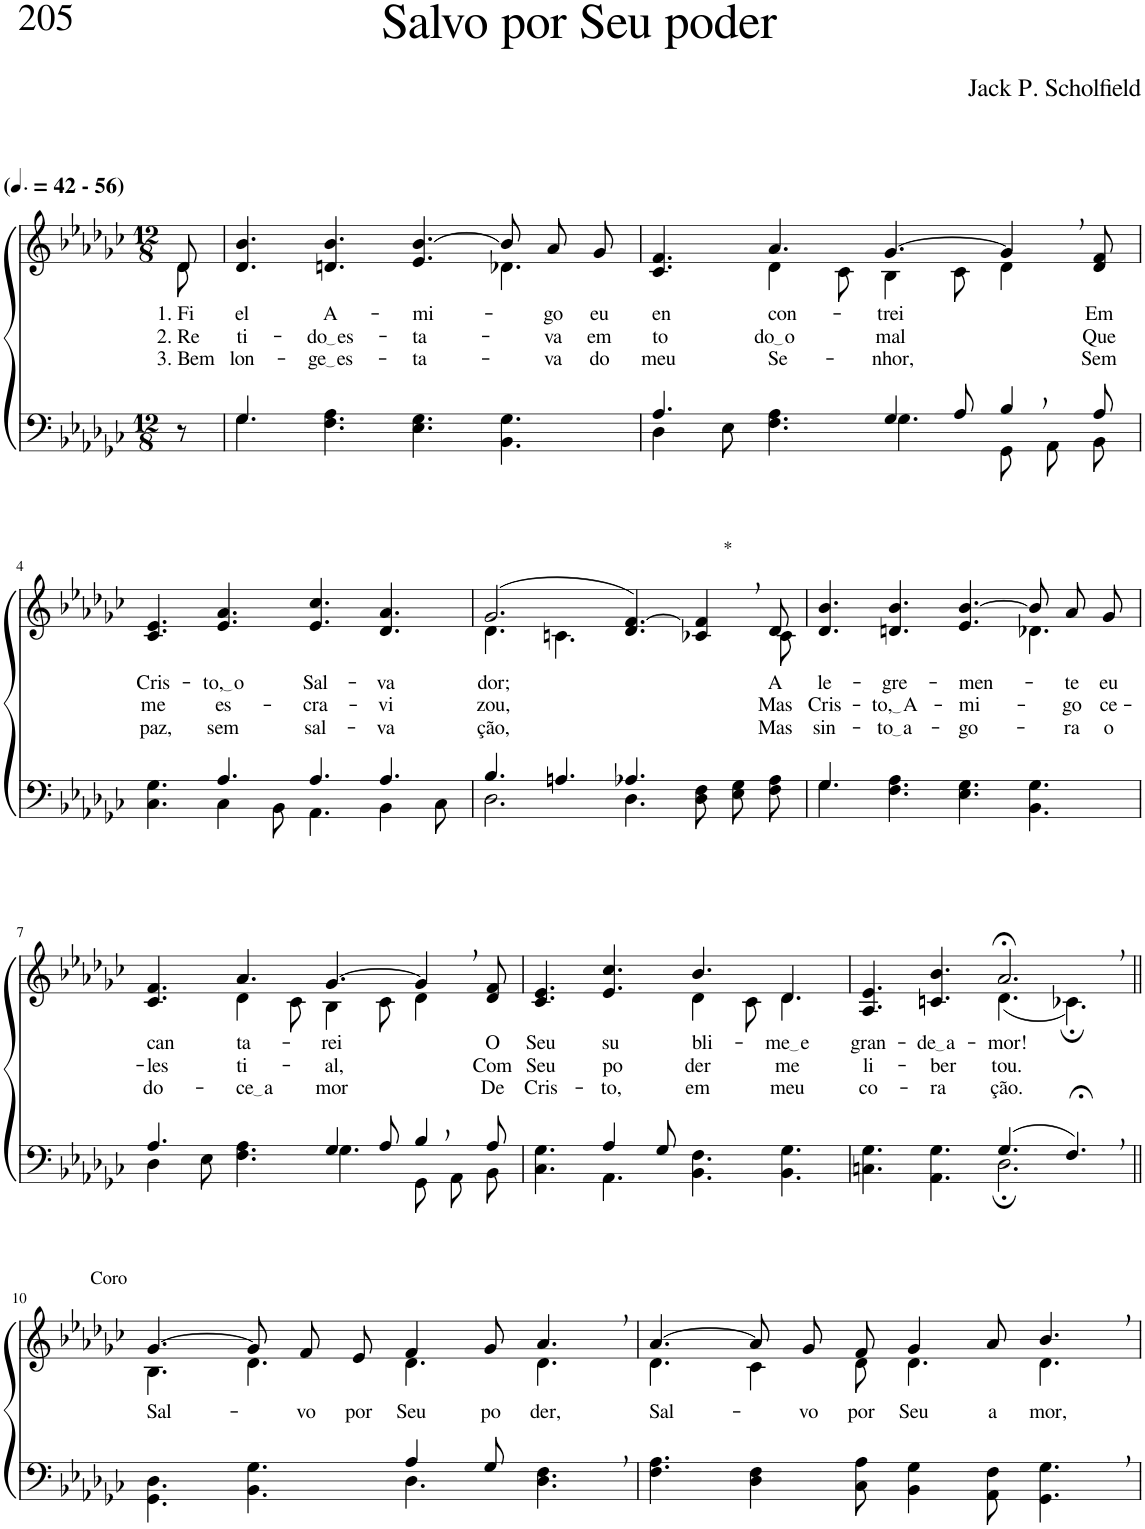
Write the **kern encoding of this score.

**kern	**kern	**text	**text	**text
*part2	*part1	*part1	*part1	*part1
*staff2	*staff1	*staff1	*staff1	*staff1
*I"Parte III e IV	*I"Parte I e II	*	*	*
*clefF4	*clefG2	*	*	*
*Trd-1c-2	*Trd-1c-2	*	*	*
*k[b-e-a-d-g-c-]	*k[b-e-a-d-g-c-]	*	*	*
*M12/8	*M12/8	*	*	*
*MM63	*MM63	*	*	*
=1	=1	=1	=1	=1
*	*^	*	*	*
!	!LO:TX:a:B:t=(	!	!	!	!
!	!LO:TX:a:B:t=- 56)	!	!	!	!
!	!	!	!LO:LY:b	!LO:LY:b	!LO:LY:b
8r	8d-/	8d-\	1. Fi-	2. Re-	3. Bem
=2	=2	=2	=2	=2	=2
*^	*	*	*	*	*
!	!	!	!	!LO:LY:b	!LO:LY:b	!LO:LY:b
4.G-/	4.G-\	4.d-/ 4.b-/	8ryy	-el	-ti-	lon-
!	!	!	!	!LO:LY:b	!LO:LY:b	!LO:LY:b
*	*	*v	*v	*	*	*
1ryy	4.F\ 4.A-\	4.dn/ 4.b-/	A-	do es	ge es
!	!	!	!LO:LY:b	!LO:LY:b	!LO:LY:b
.	4.E-\ 4.G-\	4.e-/ [4.b-/	-mi-	-ta-	-ta-
*	*	*^	*	*	*
.	4.BB-\ 4.G-\	8b-/L]	4.d-X\	.	.	.
!	!	!	!	!LO:LY:b	!LO:LY:b	!LO:LY:b
.	.	8a-/	.	-go	-va	-va
!	!	!	!	!LO:LY:b	!LO:LY:b	!LO:LY:b
8ryy	.	8g-/J	.	eu	em	do
=3	=3	=3	=3	=3	=3	=3
!	!	!	!	!LO:LY:b	!LO:LY:b	!LO:LY:b
4.A-/	4D-\	4.c-/ 4.f/	4.ryy	en-	to-	meu
.	8E-\	.	.	.	.	.
!	!	!	!	!LO:LY:b	!LO:LY:b	!LO:LY:b
4.ryy	4.F\ 4.A-\	4.a-/	4d-\	-con-	do o	Se-
.	.	.	8c-\	.	.	.
!	!	!	!	!LO:LY:b	!LO:LY:b	!LO:LY:b
4G-/	4.G-\	[4.g-/	4B-\	-trei	mal	-nhor,
8A-/	.	.	8c-\	.	.	.
4B-,/	8GG-\L	4g-,/]	4d-\	.	.	.
.	8AA-\	.	.	.	.	.
!	!	!	!	!LO:LY:b	!LO:LY:b	!LO:LY:b
8A-/	8BB-\J	8d-/ 8f/	8ryy	Em	Que	Sem
!!LO:LB:g=z
=4	=4	=4	=4	=4	=4	=4
!	!	!	!	!LO:LY:b	!LO:LY:b	!LO:LY:b
*	*	*v	*v	*	*	*
4.ryy	4.C-\ 4.G-\	4.c-/ 4.e-/	Cris-	me	paz,
!	!	!	!LO:LY:b	!LO:LY:b	!LO:LY:b
4.A-/	4C-\	4.e-/ 4.a-/	to, o	es-	sem
.	8BB-\	.	.	.	.
!	!	!	!LO:LY:b	!LO:LY:b	!LO:LY:b
4.A-/	4.AA-\	4.e-/ 4.cc-/	Sal-	-cra-	sal-
!	!	!	!LO:LY:b	!LO:LY:b	!LO:LY:b
4.A-/	4BB-\	4.d-/ 4.a-/	-va-	-vi-	-va-
.	8C-\	.	.	.	.
=5	=5	=5	=5	=5	=5
*	*	*^	*	*	*
!	!	!	!	!LO:LY:b	!LO:LY:b	!LO:LY:b
4.B-/	2.D-\	(2.g-/	4.d-\	-dor;	-zou,	-ção,
4.An/	.	.	4.cn\	.	.	.
4.A-X/	4.D-\	4.d-/ [4.f/)	8ryy	.	.	.
!	!	!LO:TX:a:t=*	!	!	!	!
*	*	*v	*v	*	*	*
4.ryy	8D-\ 8F\L	4c-X/, 4f/],	.	.	.
.	8E-\ 8G-\	.	.	.	.
*	*	*^	*	*	*
!	!	!	!	!LO:LY:b	!LO:LY:b	!LO:LY:b
.	8F\ 8A-\J	8d-/	8c-\	A-	-Mas	Mas
=6	=6	=6	=6	=6	=6	=6
!	!	!	!	!LO:LY:b	!LO:LY:b	!LO:LY:b
4.G-/	4.G-\	4.d-/ 4.b-/	8ryy	-le-	Cris-	sin-
!	!	!	!	!LO:LY:b	!LO:LY:b	!LO:LY:b
*	*	*v	*v	*	*	*
1ryy	4.F\ 4.A-\	4.dn/ 4.b-/	-gre-	to, A	to a
!	!	!	!LO:LY:b	!LO:LY:b	!LO:LY:b
.	4.E-\ 4.G-\	4.e-/ [4.b-/	-men-	-mi-	-go-
*	*	*^	*	*	*
.	4.BB-\ 4.G-\	8b-/L]	4.d-X\	.	.	.
!	!	!	!	!LO:LY:b	!LO:LY:b	!LO:LY:b
.	.	8a-/	.	-te	-go	-ra
!	!	!	!	!LO:LY:b	!LO:LY:b	!LO:LY:b
8ryy	.	8g-/J	.	eu	ce-	o
!!LO:LB:g=z	!!
=7	=7	=7	=7	=7	=7	=7
!	!	!	!	!LO:LY:b	!LO:LY:b	!LO:LY:b
4.A-/	4D-\	4.c-/ 4.f/	4.ryy	can-	-les-	do-
.	8E-\	.	.	.	.	.
!	!	!	!	!	!	!LO:LY:b
!	!	!	!	!LO:LY:b	!LO:LY:b	!
4.ryy	4.F\ 4.A-\	4.a-/	4d-\	-ta-	-ti-	ce a
.	.	.	8c-\	.	.	.
!	!	!	!	!LO:LY:b	!LO:LY:b	!LO:LY:b
4G-/	4.G-\	[4.g-/	4B-\	-rei	-al,	-mor
8A-/	.	.	8c-\	.	.	.
4B-,/	8GG-\L	4g-,/]	4d-\	.	.	.
.	8AA-\	.	.	.	.	.
!	!	!	!	!LO:LY:b	!LO:LY:b	!LO:LY:b
8A-/	8BB-\J	8d-/ 8f/	8ryy	O	Com	De
=8	=8	=8	=8	=8	=8	=8
!	!	!	!	!LO:LY:b	!LO:LY:b	!LO:LY:b
4.ryy	4.C-\ 4.G-\	4.c-/ 4.e-/	2.ryy	Seu	Seu	Cris-
!	!	!	!	!LO:LY:b	!LO:LY:b	!LO:LY:b
4A-/	4.AA-\	4.e-/ 4.cc-/	.	su-	po-	-to,
8G-/	.	.	.	.	.	.
!	!	!	!	!LO:LY:b	!LO:LY:b	!LO:LY:b
2.ryy	4.BB-\ 4.F\	4.b-/	4d-\	-bli-	-der	em
.	.	.	8c-\	.	.	.
!	!	!	!	!LO:LY:b	!LO:LY:b	!LO:LY:b
.	4.BB-\ 4.G-\	4.d-/	4.d-\	me e	me	meu
=9	=9	=9	=9	=9	=9	=9
!	!	!	!	!LO:LY:b	!LO:LY:b	!LO:LY:b
2.ryy	4.Cn\ 4.G-\	4.A-/ 4.e-/	2.ryy	gran-	li-	co-
!	!	!	!	!LO:LY:b	!LO:LY:b	!LO:LY:b
.	4.AA-\ 4.G-\	4.cn/ 4.b-/	.	de a	-ber-	-ra-
!	!	!	!	!LO:LY:b	!	!
!	!	!	!	!	!LO:LY:b	!LO:LY:b
(4.G-/	2.D-;\	2.a-;<,/	(4.d-\	.	-tou.	-ção.
4.F;<,/)	.	.	4.c-X;\)	.	.	.
!!LO:LB:g=z	!!
=10||	=10||	=10||	=10||	=10||	=10||	=10||
!	!	!LO:TX:a:t=Coro	!	!	!	!
!	!	!	!	!LO:LY:b	!	!
2.ryy	4.GG-\ 4.D-\	[4.g-/	4.B-\	Sal-	.	.
.	4.BB-\ 4.G-\	8g-/L]	4.d-\	.	.	.
!	!	!	!	!LO:LY:b	!	!
.	.	8f/	.	-vo	.	.
!	!	!	!	!LO:LY:b	!	!
.	.	8e-/J	.	por	.	.
!	!	!	!	!LO:LY:b	!	!
4A-/	4.D-\	4f/	4.d-\	Seu	.	.
!	!	!	!	!LO:LY:b	!	!
8G-/	.	8g-/	.	po-	.	.
!	!	!	!	!LO:LY:b	!	!
4.ryy	4.D-\ 4.F\	4.a-,/	4.d-\	-der,	.	.
=11	=11	=11	=11	=11	=11	=11
!	!	!	!	!LO:LY:b	!	!
*v	*v	*	*	*	*	*
4.F\ 4.A-\	[4.a-/	4.d-\	Sal-	.	.
4D-\ 4F\	8a-/L]	4c-\	.	.	.
!	!	!	!LO:LY:b	!	!
.	8g-/	.	-vo	.	.
!	!	!	!LO:LY:b	!	!
8C-\ 8A-\	8f/J	8d-\	por	.	.
!	!	!	!LO:LY:b	!	!
4BB-\ 4G-\	4g-/	4.d-\	Seu	.	.
!	!	!	!LO:LY:b	!	!
8AA-\ 8F\	8a-/	.	a-	.	.
!	!	!	!LO:LY:b	!	!
4.GG-\, 4.G-\,	4.b-,/	4.d-\	-mor,	.	.
*	*v	*v	*	*	*
=	=	=	=	=
*-	*-	*-	*-	*-
